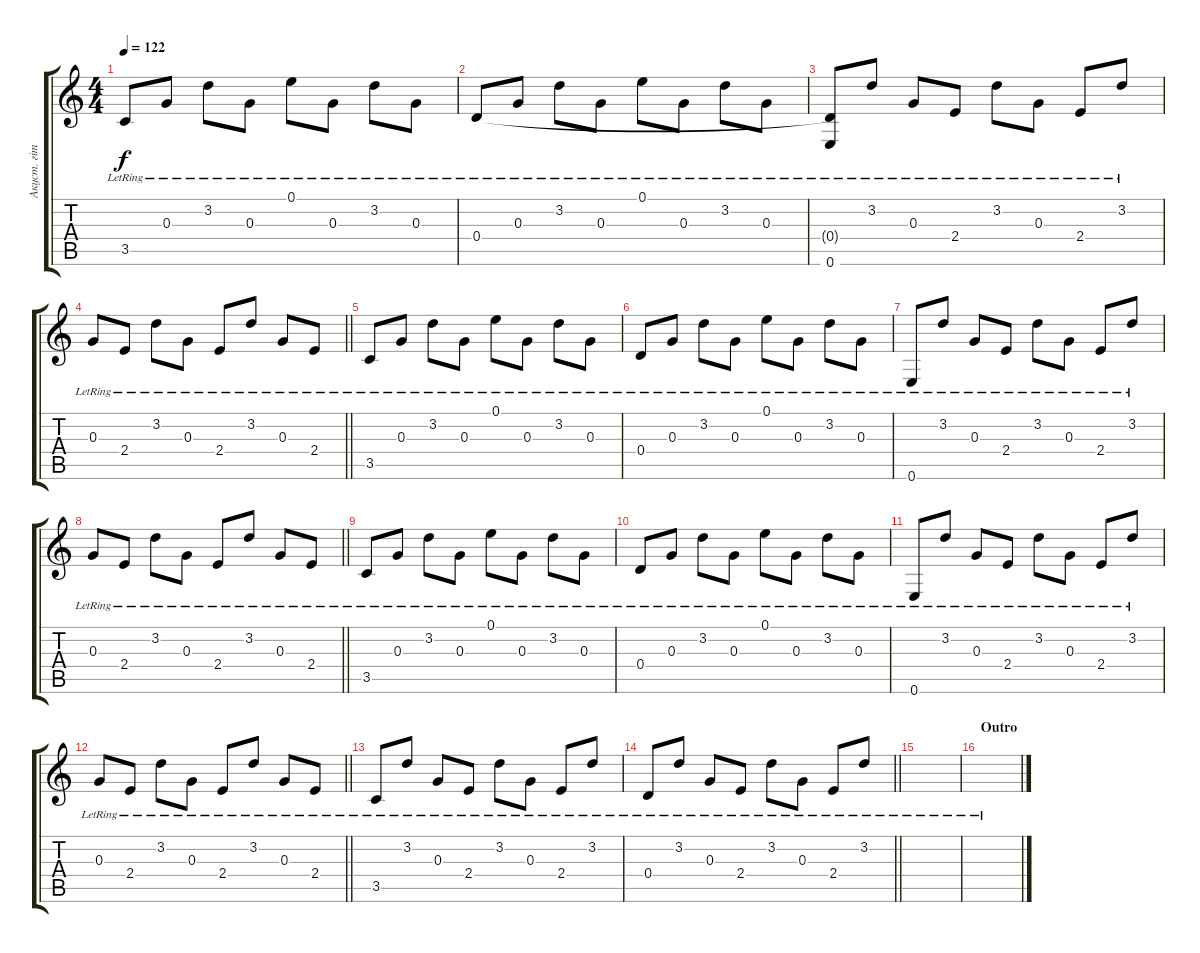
\track ("Акуст. гітара 2" "Акуст. гіт") {instrument acousticguitarsteel}
\staff {score tabs}
\tuning (E4 B3 G3 D3 A2 E2) {hide}
\ts (4 4)
\tempo 122
\clef g2
\ks c
3.5{lr}.8{dy f} 0.3{lr}.8 3.2{lr}.8 0.3{lr}.8 0.1{lr}.8 0.3{lr}.8 3.2{lr}.8 0.3{lr}.8 |
0.4{lr}.8 0.3{lr}.8 3.2{lr}.8 0.3{lr}.8 0.1{lr}.8 0.3{lr}.8 3.2{lr}.8 0.3{lr}.8 |
(0.4{t} 0.6{lr}).8 3.2{lr}.8 0.3{lr}.8 2.4{lr}.8 3.2{lr}.8 0.3{lr}.8 2.4{lr}.8 3.2{lr}.8 |
\barLineRight lightlight
0.3{lr}.8 2.4{lr}.8 3.2{lr}.8 0.3{lr}.8 2.4{lr}.8 3.2{lr}.8 0.3{lr}.8 2.4{lr}.8 |
3.5{lr}.8 0.3{lr}.8 3.2{lr}.8 0.3{lr}.8 0.1{lr}.8 0.3{lr}.8 3.2{lr}.8 0.3{lr}.8 |
0.4{lr}.8 0.3{lr}.8 3.2{lr}.8 0.3{lr}.8 0.1{lr}.8 0.3{lr}.8 3.2{lr}.8 0.3{lr}.8 |
0.6{lr}.8 3.2{lr}.8 0.3{lr}.8 2.4{lr}.8 3.2{lr}.8 0.3{lr}.8 2.4{lr}.8 3.2{lr}.8 |
\barLineRight lightlight
0.3{lr}.8 2.4{lr}.8 3.2{lr}.8 0.3{lr}.8 2.4{lr}.8 3.2{lr}.8 0.3{lr}.8 2.4{lr}.8 |
3.5{lr}.8 0.3{lr}.8 3.2{lr}.8 0.3{lr}.8 0.1{lr}.8 0.3{lr}.8 3.2{lr}.8 0.3{lr}.8 |
0.4{lr}.8 0.3{lr}.8 3.2{lr}.8 0.3{lr}.8 0.1{lr}.8 0.3{lr}.8 3.2{lr}.8 0.3{lr}.8 |
0.6{lr}.8 3.2{lr}.8 0.3{lr}.8 2.4{lr}.8 3.2{lr}.8 0.3{lr}.8 2.4{lr}.8 3.2{lr}.8 |
\barLineRight lightlight
0.3{lr}.8 2.4{lr}.8 3.2{lr}.8 0.3{lr}.8 2.4{lr}.8 3.2{lr}.8 0.3{lr}.8 2.4{lr}.8 |
3.5{lr}.8 3.2{lr}.8 0.3{lr}.8 2.4{lr}.8 3.2{lr}.8 0.3{lr}.8 2.4{lr}.8 3.2{lr}.8 |
\barLineRight lightlight
0.4{lr}.8 3.2{lr}.8 0.3{lr}.8 2.4{lr}.8 3.2{lr}.8 0.3{lr}.8 2.4{lr}.8 3.2{lr}.8 |
|
\section ("" "Outro")
